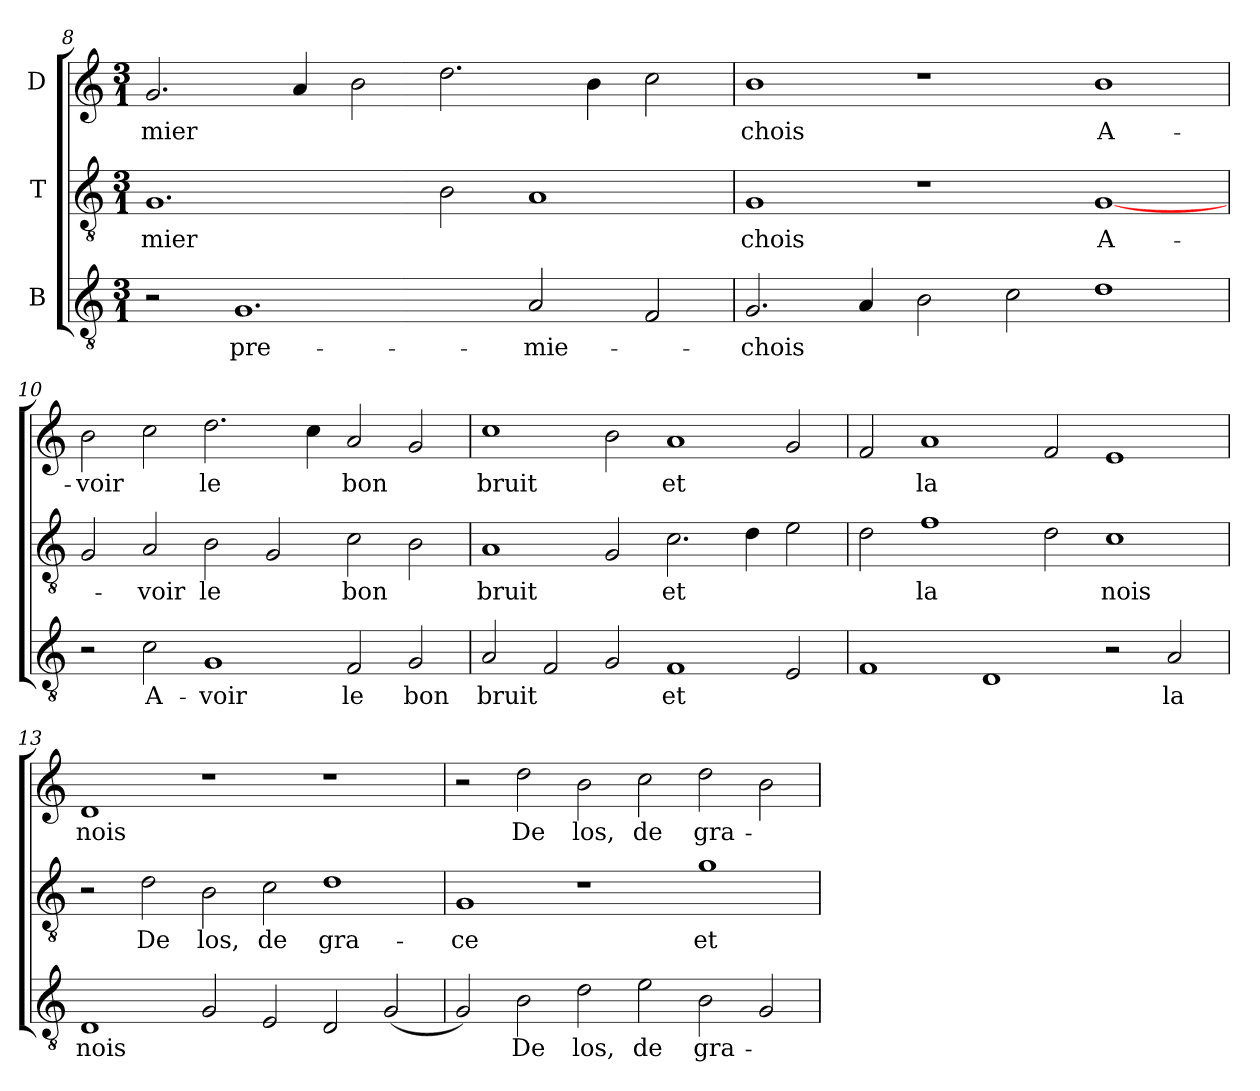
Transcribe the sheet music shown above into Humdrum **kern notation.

**kern	**text	**kern	**text	**kern	**text
*part3	*part3	*part2	*part2	*part1	*part1
*staff3	*staff3	*staff2	*staff2	*staff1	*staff1
*I"B	*	*I"T	*	*I"D	*
*clefGv2	*	*clefGv2	*	*clefG2	*
*ITrd7c12	*	*ITrd7c12	*	*	*
*k[]	*	*k[]	*	*k[]	*
*C:	*	*C:	*	*C:	*
*M3/1	*	*M3/1	*	*M3/1	*
=8	=8	=8	=8	=8	=8
!	!	!	!LO:LY:b:color=#000000	!	!
!	!	!	!	!	!LO:LY:b:color=#000000
2r	.	1.GGi/	-mier	2.gi/	-mier
!	!LO:LY:b:color=#000000	!	!	!	!
1.GGi/	pre-	.	.	.	.
.	.	.	.	4ai/	.
.	.	.	.	2bi\	.
.	.	2BBi\	.	2.ddi\	.
!	!LO:LY:b:color=#000000	!	!	!	!
2AAi/	-mie-	1AAi/	.	.	.
.	.	.	.	4bi\	.
2FFi/	.	.	.	2cci\	.
!!LO:LB:g=z
=9	=9	=9	=9	=9	=9
!	!LO:LY:b:color=#000000	!	!	!	!
!	!	!	!LO:LY:b:color=#000000	!	!
!	!	!	!	!	!LO:LY:b:color=#000000
2.GGi/	-chois	1GGi/	chois	1bi/	chois
4AAi/	.	.	.	.	.
2BBi\	.	1r	.	1r	.
2Ci\	.	.	.	.	.
!	!	!	!LO:LY:b:color=#000000	!	!
!	!	!	!	!	!LO:LY:b:color=#000000
1Di\	.	[1GGi/	A-	1bi/	A-
=10	=10	=10	=10	=10	=10
!	!	!	!	!	!LO:LY:b:color=#000000
2r	.	2GGi/	.	2bi\	-voir
!	!LO:LY:b:color=#000000	!	!	!	!
!	!	!	!LO:LY:b:color=#000000	!	!
2Ci\	A-	2AAi/	-voir	2cci\	.
!	!LO:LY:b:color=#000000	!	!	!	!
!	!	!	!LO:LY:b:color=#000000	!	!
!	!	!	!	!	!LO:LY:b:color=#000000
1GGi/	-voir	2BBi\	le	2.ddi\	le
.	.	2GGi/	.	.	.
.	.	.	.	4cci\	.
!	!LO:LY:b:color=#000000	!	!	!	!
!	!	!	!LO:LY:b:color=#000000	!	!
!	!	!	!	!	!LO:LY:b:color=#000000
2FFi/	le	2Ci\	bon	2ai/	bon
!	!LO:LY:b:color=#000000	!	!	!	!
2GGi/	bon	2BBi\	.	2gi/	.
=11	=11	=11	=11	=11	=11
!	!LO:LY:b:color=#000000	!	!	!	!
!	!	!	!LO:LY:b:color=#000000	!	!
!	!	!	!	!	!LO:LY:b:color=#000000
2AAi/	bruit	1AAi/	bruit	1cci\	bruit
2FFi/	.	.	.	.	.
2GGi/	.	2GGi/	.	2bi\	.
!	!LO:LY:b:color=#000000	!	!	!	!
!	!	!	!LO:LY:b:color=#000000	!	!
!	!	!	!	!	!LO:LY:b:color=#000000
1FFi/	et	2.Ci\	et	1ai/	et
.	.	4Di\	.	.	.
2EEi/	.	2Ei\	.	2gi/	.
=12	=12	=12	=12	=12	=12
1FFi/	.	2Di\	.	2fi/	.
!	!	!	!LO:LY:b:color=#000000	!	!
!	!	!	!	!	!LO:LY:b:color=#000000
.	.	1Fi\	la	1ai/	la
1DDi/	.	.	.	.	.
.	.	2Di\	.	2fi/	.
!	!	!	!LO:LY:b:color=#000000	!	!
2r	.	1Ci\	nois	1ei/	.
!	!LO:LY:b:color=#000000	!	!	!	!
2AAi/	la	.	.	.	.
!!LO:LB:g=z
=13	=13	=13	=13	=13	=13
!	!LO:LY:b:color=#000000	!	!	!	!
!	!	!	!	!	!LO:LY:b:color=#000000
1DDi/	nois	2r	.	1di/	nois
!	!	!	!LO:LY:b:color=#000000	!	!
.	.	2Di\	De	.	.
!	!	!	!LO:LY:b:color=#000000	!	!
2GGi/	.	2BBi\	los,	1r	.
!	!	!	!LO:LY:b:color=#000000	!	!
2EEi/	.	2Ci\	de	.	.
!	!	!	!LO:LY:b:color=#000000	!	!
2DDi/	.	1Di\	gra-	1r	.
(2GGi/	.	.	.	.	.
=14	=14	=14	=14	=14	=14
!	!	!	!LO:LY:b:color=#000000	!	!
2GGi/)	.	1GGi/	-ce	2r	.
!	!LO:LY:b:color=#000000	!	!	!	!
!	!	!	!	!	!LO:LY:b:color=#000000
2BBi\	De	.	.	2ddi\	De
!	!LO:LY:b:color=#000000	!	!	!	!
!	!	!	!	!	!LO:LY:b:color=#000000
2Di\	los,	1r	.	2bi\	los,
!	!LO:LY:b:color=#000000	!	!	!	!
!	!	!	!	!	!LO:LY:b:color=#000000
2Ei\	de	.	.	2cci\	de
!	!LO:LY:b:color=#000000	!	!	!	!
!	!	!	!LO:LY:b:color=#000000	!	!
!	!	!	!	!	!LO:LY:b:color=#000000
2BBi\	gra-	1Gi\	et	2ddi\	gra-
2GGi/	.	.	.	2bi\	.
=	=	=	=	=	=
*-	*-	*-	*-	*-	*-
